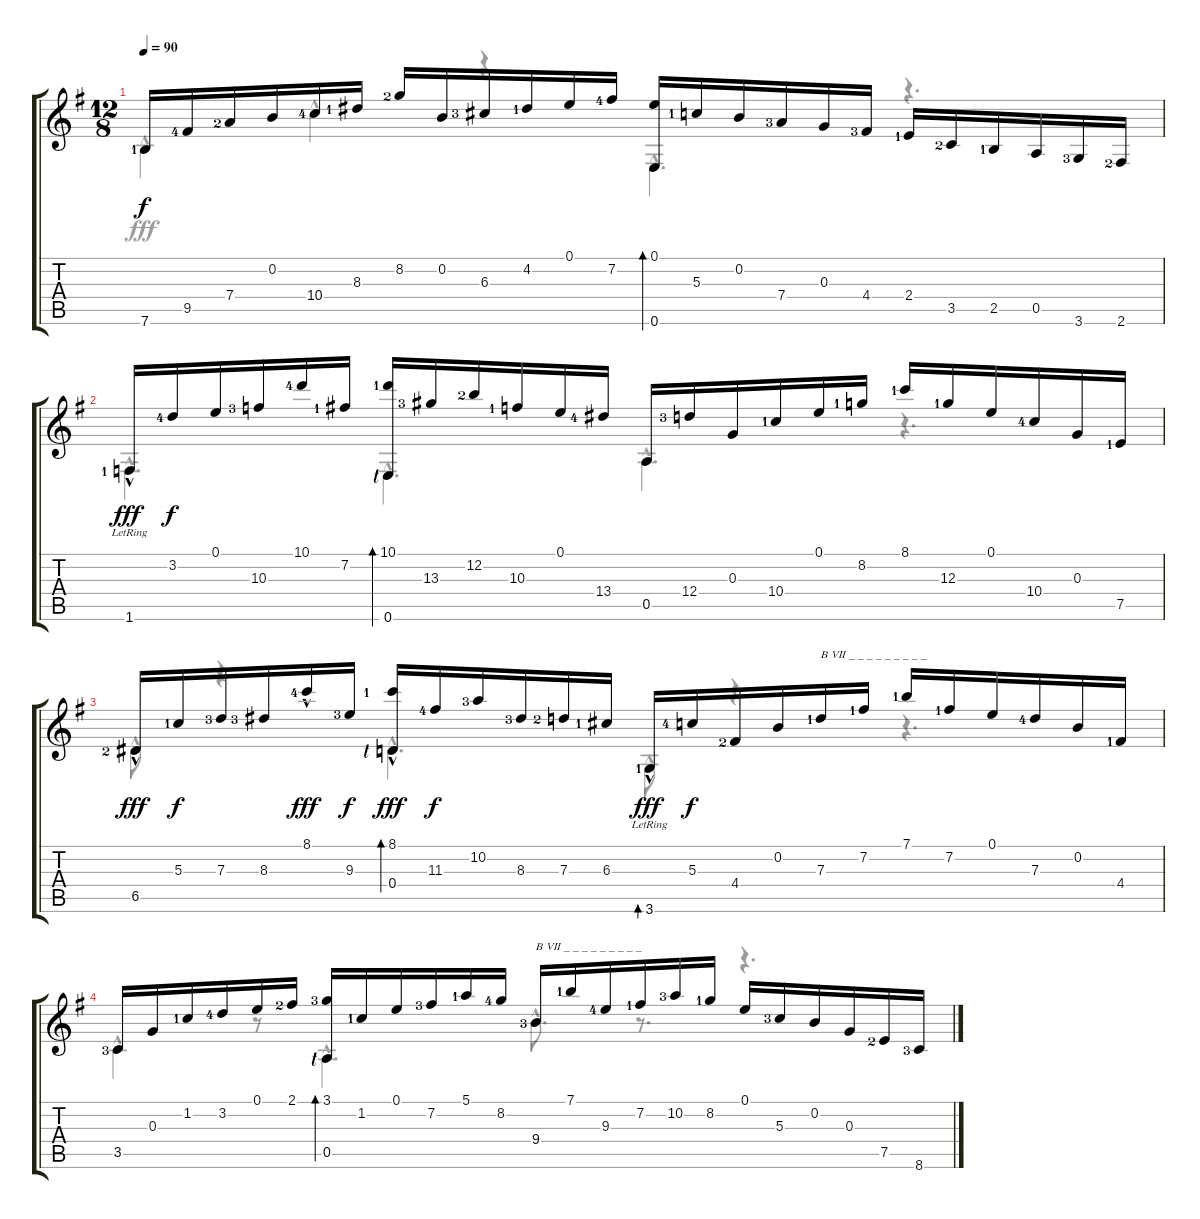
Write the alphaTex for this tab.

\track "" {instrument acousticguitarnylon}
\staff {score tabs}
\tuning (E4 B3 G3 D3 A2 E2) {hide}
\voice
\ts (12 8)
\tempo 90
\clef g2
\ks eminor
7.6{lf 2}.16{dy f} 9.5{lf 5}.16 7.4{lf 3}.16 0.2.16 10.4{lf 5}.16 8.3{lf 2}.16 8.2{lf 3}.16 0.2.16 6.3{lf 4}.16 4.2{lf 2}.16 0.1.16 7.2{lf 5}.16 (0.1 0.6).16{bd 480} 5.3{lf 2}.16 0.2.16 7.4{lf 4}.16 0.3.16 4.4{lf 4}.16 2.4{lf 2}.16 3.5{lf 3}.16 2.5{lf 2}.16 0.5.16 3.6{lf 4}.16 2.6{lf 3}.16 |
1.6{hac lr lf 2}.16{dy fff} 3.2{lf 5}.16{dy f} 0.1.16 10.3{lf 4}.16 10.1{lf 5}.16 7.2{lf 2}.16 (10.1{lf 2} 0.6{lf 1}).16{bd 480} 13.3{lf 4}.16 12.2{lf 3}.16 10.3{lf 2}.16 0.1.16 13.4{lf 5}.16 0.5.16 12.4{lf 4}.16 0.3.16 10.4{lf 2}.16 0.1.16 8.2{lf 2}.16 8.1{lf 2}.16 12.3{lf 2}.16 0.1.16 10.4{lf 5}.16 0.3.16 7.5{lf 2}.16 |
6.5{hac lf 3}.16{dy fff} 5.3{lf 2}.16{dy f} 7.3{lf 4}.16 8.3{lf 4}.16 8.1{hac lf 5}.16{dy fff} 9.3{lf 4}.16{dy f} (8.1{hac lf 2} 0.4{hac lf 1}).16{bd 480 dy fff} 11.3{lf 5}.16{dy f} 10.2{lf 4}.16 8.3{lf 4}.16 7.3{lf 3}.16 6.3{lf 2}.16 3.6{hac lr lf 2}.16{bd 480 dy fff} 5.3{lf 5}.16{dy f} 4.4{lf 3}.16 0.2.16 7.3{lf 2}.16{txt "B VII _ _ _ _ _ _ _ _ _"} 7.2{lf 2}.16 7.1{lf 2}.16 7.2{lf 2}.16 0.1.16 7.3{lf 5}.16 0.2.16 4.4{lf 2}.16 |
3.5{lf 4}.16 0.3.16 1.2{lf 2}.16 3.2{lf 5}.16 0.1.16 2.1{lf 3}.16 (3.1{lf 4} 0.5{lf 1}).16{bd 480} 1.2{lf 2}.16 0.1.16 7.2{lf 4}.16 5.1{lf 2}.16 8.2{lf 5}.16 9.4{lf 4}.16{txt "B VII _ _ _ _ _ _ _ _ _"} 7.1{lf 2}.16 9.3{lf 5}.16 7.2{lf 2}.16 10.2{lf 4}.16 8.2{lf 2}.16 0.1.16 5.3{lf 4}.16 0.2.16 0.3.16 7.5{lf 3}.16 8.6{lf 4}.16
\voice
\clef g2
\ottava regular
\simile none
\ks eminor
7.6{hac}.4{dy fff} 10.4{hac}.4 r.4 0.6{hac}.4{d} r.4{d} |
1.6{hac}.4{d} 0.6{hac}.4{d} 0.5{hac}.4{d} r.4{d} |
6.5{hac}.8 r.4 0.4{hac}.4{d} 3.6{hac}.8 r.4 r.4{d} |
3.5{hac}.4 r.8 0.5{hac}.4{d} 9.4{hac}.8{d} r.8{d} r.4{d}
